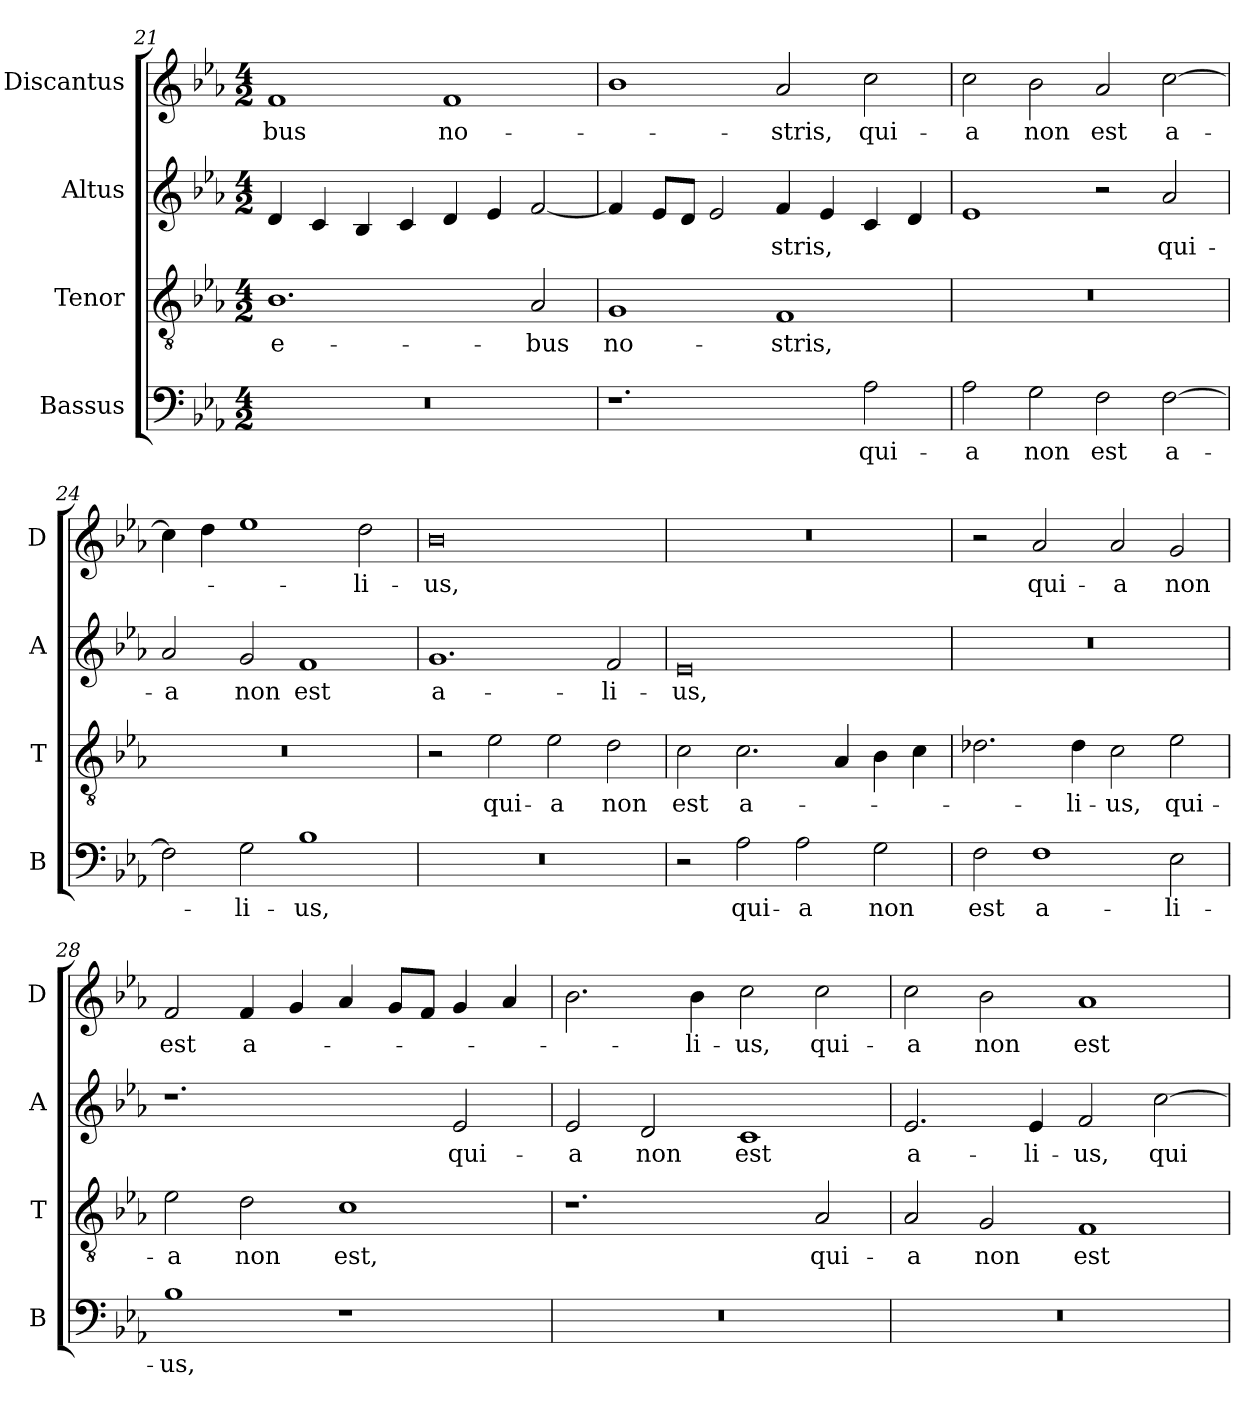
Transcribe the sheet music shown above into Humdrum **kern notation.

**kern	**text	**kern	**text	**kern	**text	**kern	**text
*part4	*part4	*part3	*part3	*part2	*part2	*part1	*part1
*staff4	*staff4	*staff3	*staff3	*staff2	*staff2	*staff1	*staff1
*I"Bassus	*	*I"Tenor	*	*I"Altus	*	*I"Discantus	*
*I'B	*	*I'T	*	*I'A	*	*I'D	*
*clefF4	*	*clefGv2	*	*clefG2	*	*clefG2	*
*k[b-e-a-]	*	*k[b-e-a-]	*	*k[b-e-a-]	*	*k[b-e-a-]	*
*E-:	*	*E-:	*	*E-:	*	*E-:	*
*M4/2	*	*M4/2	*	*M4/2	*	*M4/2	*
=21	=21	=21	=21	=21	=21	=21	=21
!	!	!	!LO:LY:b	!	!	!	!LO:LY:b
0r	.	1.B-	-e-	4d/	.	1f	-bus
.	.	.	.	4c/	.	.	.
.	.	.	.	4B-/	.	.	.
.	.	.	.	4c/	.	.	.
!	!	!	!	!	!	!	!LO:LY:b
.	.	.	.	4d/	.	1f	no-
.	.	.	.	4e-/	.	.	.
!	!	!	!LO:LY:b	!	!	!	!
.	.	2A-/	-bus	[2f/	.	.	.
=22	=22	=22	=22	=22	=22	=22	=22
!	!	!	!LO:LY:b	!	!	!	!
1.r	.	1G	no-	4f/]	.	1b-	.
.	.	.	.	8e-/L	.	.	.
.	.	.	.	8d/J	.	.	.
.	.	.	.	2e-/	.	.	.
!	!	!	!LO:LY:b	!	!LO:LY:b	!	!LO:LY:b
.	.	1F	-stris,	4f/	-stris,	2a-/	-stris,
.	.	.	.	4e-/	.	.	.
!	!LO:LY:b	!	!	!	!	!	!LO:LY:b
2A-\	qui-	.	.	4c/	.	2cc\	qui-
.	.	.	.	4d/	.	.	.
=23	=23	=23	=23	=23	=23	=23	=23
!	!LO:LY:b	!	!	!	!	!	!LO:LY:b
2A-\	-a	0r	.	1e-	.	2cc\	-a
!	!LO:LY:b	!	!	!	!	!	!LO:LY:b
2G\	non	.	.	.	.	2b-\	non
!	!LO:LY:b	!	!	!	!	!	!LO:LY:b
2F\	est	.	.	2r	.	2a-/	est
!	!LO:LY:b	!	!	!	!LO:LY:b	!	!LO:LY:b
[2F\	a-	.	.	2a-/	qui-	[2cc\	a-
=24	=24	=24	=24	=24	=24	=24	=24
!	!	!	!	!	!LO:LY:b	!	!
2F\]	.	0r	.	2a-/	-a	4cc\]	.
.	.	.	.	.	.	4dd\	.
!	!LO:LY:b	!	!	!	!LO:LY:b	!	!
2G\	-li-	.	.	2g/	non	1ee-	.
!	!LO:LY:b	!	!	!	!LO:LY:b	!	!
1B-	-us,	.	.	1f	est	.	.
!	!	!	!	!	!	!	!LO:LY:b
.	.	.	.	.	.	2dd\	-li-
!!LO:LB:g=z
=25	=25	=25	=25	=25	=25	=25	=25
!	!	!	!	!	!LO:LY:b	!	!LO:LY:b
0r	.	2r	.	1.g	a-	0b-	-us,
!	!	!	!LO:LY:b	!	!	!	!
.	.	2e-\	qui-	.	.	.	.
!	!	!	!LO:LY:b	!	!	!	!
.	.	2e-\	-a	.	.	.	.
!	!	!	!LO:LY:b	!	!LO:LY:b	!	!
.	.	2d\	non	2f/	-li-	.	.
=26	=26	=26	=26	=26	=26	=26	=26
!	!	!	!LO:LY:b	!	!LO:LY:b	!	!
2r	.	2c\	est	0e-	-us,	0r	.
!	!LO:LY:b	!	!LO:LY:b	!	!	!	!
2A-\	qui-	2.c\	a-	.	.	.	.
!	!LO:LY:b	!	!	!	!	!	!
2A-\	-a	.	.	.	.	.	.
.	.	4A-/	.	.	.	.	.
!	!LO:LY:b	!	!	!	!	!	!
2G\	non	4B-\	.	.	.	.	.
.	.	4c\	.	.	.	.	.
=27	=27	=27	=27	=27	=27	=27	=27
!	!LO:LY:b	!	!	!	!	!	!
2F\	est	2.d-X\	.	0r	.	2r	.
!	!LO:LY:b	!	!	!	!	!	!LO:LY:b
1F	a-	.	.	.	.	2a-/	qui-
!	!	!	!LO:LY:b	!	!	!	!
.	.	4d-\	-li-	.	.	.	.
!	!	!	!LO:LY:b	!	!	!	!LO:LY:b
.	.	2c\	-us,	.	.	2a-/	-a
!	!LO:LY:b	!	!LO:LY:b	!	!	!	!LO:LY:b
2E-\	-li-	2e-\	qui-	.	.	2g/	non
=28	=28	=28	=28	=28	=28	=28	=28
!	!LO:LY:b	!	!LO:LY:b	!	!	!	!LO:LY:b
1B-	-us,	2e-\	-a	1.r	.	2f/	est
!	!	!	!LO:LY:b	!	!	!	!LO:LY:b
.	.	2d\	non	.	.	4f/	a-
.	.	.	.	.	.	4g/	.
!	!	!	!LO:LY:b	!	!	!	!
1r	.	1c	est,	.	.	4a-/	.
.	.	.	.	.	.	8g/L	.
.	.	.	.	.	.	8f/J	.
!	!	!	!	!	!LO:LY:b	!	!
.	.	.	.	2e-/	qui-	4g/	.
.	.	.	.	.	.	4a-/	.
=29	=29	=29	=29	=29	=29	=29	=29
!	!	!	!	!	!LO:LY:b	!	!
0r	.	1.r	.	2e-/	-a	2.b-\	.
!	!	!	!	!	!LO:LY:b	!	!
.	.	.	.	2d/	non	.	.
!	!	!	!	!	!	!	!LO:LY:b
.	.	.	.	.	.	4b-\	-li-
!	!	!	!	!	!LO:LY:b	!	!LO:LY:b
.	.	.	.	1c	est	2cc\	-us,
!	!	!	!LO:LY:b	!	!	!	!LO:LY:b
.	.	2A-/	qui-	.	.	2cc\	qui-
!!LO:PB:g=z
=30	=30	=30	=30	=30	=30	=30	=30
!	!	!	!LO:LY:b	!	!LO:LY:b	!	!LO:LY:b
0r	.	2A-/	-a	2.e-/	a-	2cc\	-a
!	!	!	!LO:LY:b	!	!	!	!LO:LY:b
.	.	2G/	non	.	.	2b-\	non
!	!	!	!	!	!LO:LY:b	!	!
.	.	.	.	4e-/	-li-	.	.
!	!	!	!LO:LY:b	!	!LO:LY:b	!	!LO:LY:b
.	.	1F	est	2f/	-us,	1a-	est
!	!	!	!	!	!LO:LY:b	!	!
.	.	.	.	[2cc\	qui-	.	.
=	=	=	=	=	=	=	=
*-	*-	*-	*-	*-	*-	*-	*-
